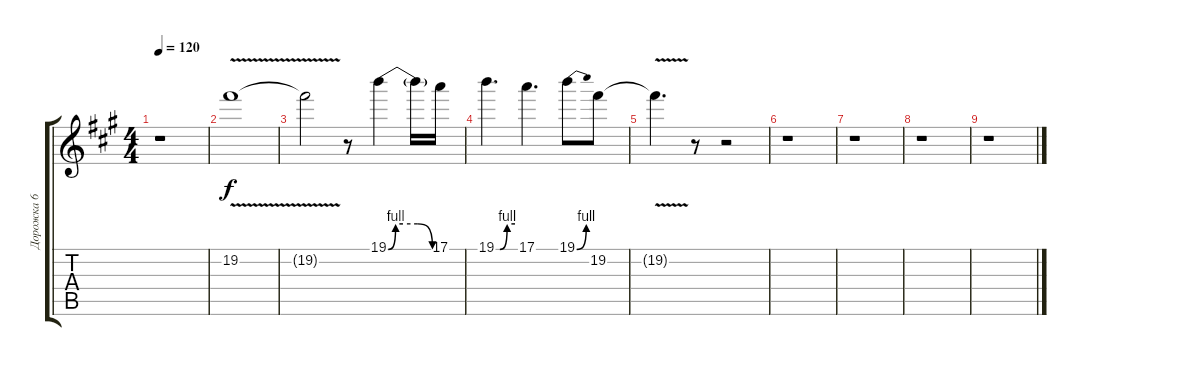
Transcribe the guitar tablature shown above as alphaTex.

\track ("Дорожка 6" "Дорожка 6") {instrument distortionguitar}
\staff {score tabs}
\tuning (E4 B3 G3 D3 A2 E2) {hide}
\ts (4 4)
\tempo 120
\clef g2
\ks a
r.1{dy f} |
19.2{v}.1 |
19.2{t}.2 r.8 19.1{be (custom 0 0 10 4 20 4 40 4 60 0)}.4 19.1{t}.16 17.1.16 |
19.1{be (custom 0 0 12 0 35 4 60 4)}.4{d} 17.1.4{d} 19.1{be (bend 0 0 60 4)}.8 19.2.8 |
19.2{v t}.4{d} r.8 r.2 |
r.1 |
r.1 |
r.1 |
r.1
